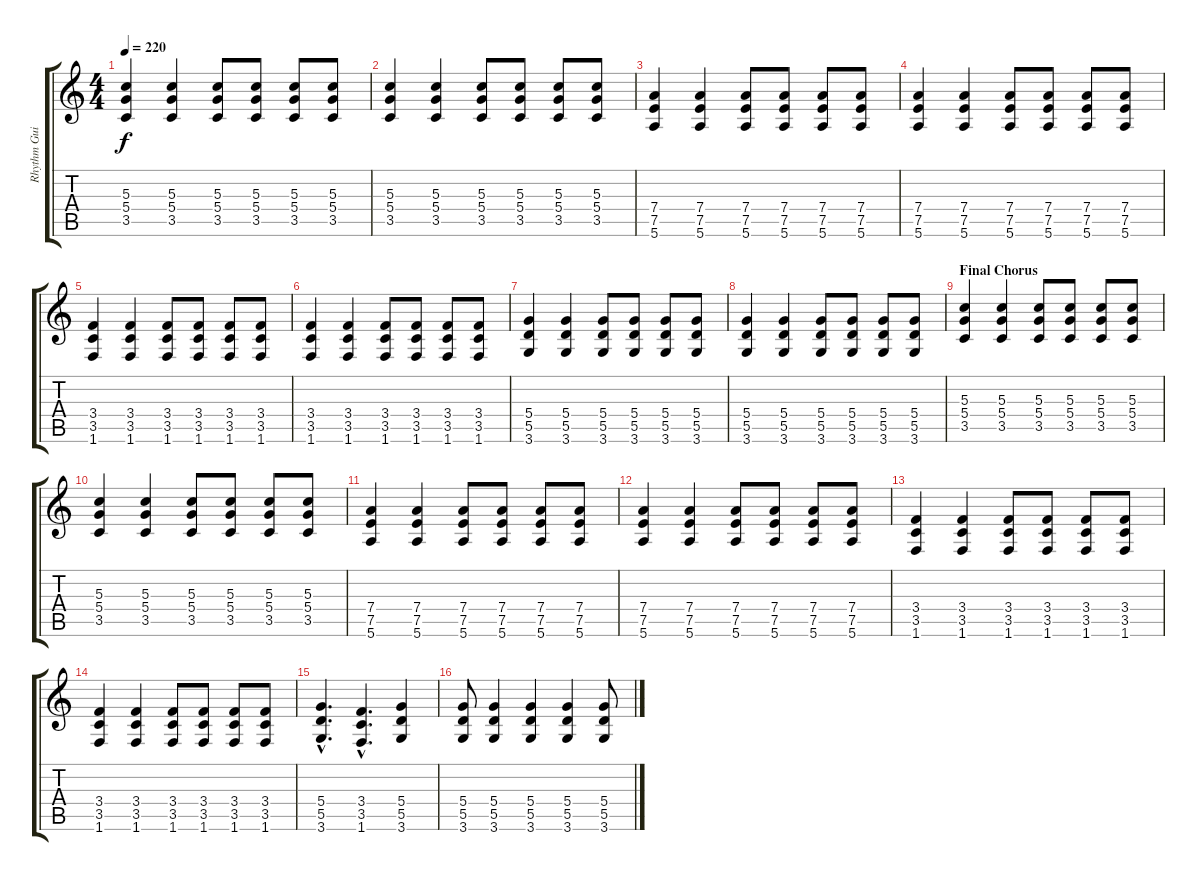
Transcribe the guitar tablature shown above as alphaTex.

\track ("Rhythm Guitar" "Rhythm Gui") {instrument distortionguitar}
\staff {score tabs}
\tuning (E4 B3 G3 D3 A2 E2) {hide}
\ts (4 4)
\tempo 220
\clef g2
\ks c
(5.3 5.4 3.5).4{dy f} (5.3 5.4 3.5).4 (5.3 5.4 3.5).8 (5.3 5.4 3.5).8 (5.3 5.4 3.5).8 (5.3 5.4 3.5).8 |
(5.3 5.4 3.5).4 (5.3 5.4 3.5).4 (5.3 5.4 3.5).8 (5.3 5.4 3.5).8 (5.3 5.4 3.5).8 (5.3 5.4 3.5).8 |
(7.4 7.5 5.6).4 (7.4 7.5 5.6).4 (7.4 7.5 5.6).8 (7.4 7.5 5.6).8 (7.4 7.5 5.6).8 (7.4 7.5 5.6).8 |
(7.4 7.5 5.6).4 (7.4 7.5 5.6).4 (7.4 7.5 5.6).8 (7.4 7.5 5.6).8 (7.4 7.5 5.6).8 (7.4 7.5 5.6).8 |
(3.4 3.5 1.6).4 (3.4 3.5 1.6).4 (3.4 3.5 1.6).8 (3.4 3.5 1.6).8 (3.4 3.5 1.6).8 (3.4 3.5 1.6).8 |
(3.4 3.5 1.6).4 (3.4 3.5 1.6).4 (3.4 3.5 1.6).8 (3.4 3.5 1.6).8 (3.4 3.5 1.6).8 (3.4 3.5 1.6).8 |
(5.4 5.5 3.6).4 (5.4 5.5 3.6).4 (5.4 5.5 3.6).8 (5.4 5.5 3.6).8 (5.4 5.5 3.6).8 (5.4 5.5 3.6).8 |
(5.4 5.5 3.6).4 (5.4 5.5 3.6).4 (5.4 5.5 3.6).8 (5.4 5.5 3.6).8 (5.4 5.5 3.6).8 (5.4 5.5 3.6).8 |
\section ("" "Final Chorus")
(5.3 5.4 3.5).4 (5.3 5.4 3.5).4 (5.3 5.4 3.5).8 (5.3 5.4 3.5).8 (5.3 5.4 3.5).8 (5.3 5.4 3.5).8 |
(5.3 5.4 3.5).4 (5.3 5.4 3.5).4 (5.3 5.4 3.5).8 (5.3 5.4 3.5).8 (5.3 5.4 3.5).8 (5.3 5.4 3.5).8 |
(7.4 7.5 5.6).4 (7.4 7.5 5.6).4 (7.4 7.5 5.6).8 (7.4 7.5 5.6).8 (7.4 7.5 5.6).8 (7.4 7.5 5.6).8 |
(7.4 7.5 5.6).4 (7.4 7.5 5.6).4 (7.4 7.5 5.6).8 (7.4 7.5 5.6).8 (7.4 7.5 5.6).8 (7.4 7.5 5.6).8 |
(3.4 3.5 1.6).4 (3.4 3.5 1.6).4 (3.4 3.5 1.6).8 (3.4 3.5 1.6).8 (3.4 3.5 1.6).8 (3.4 3.5 1.6).8 |
(3.4 3.5 1.6).4 (3.4 3.5 1.6).4 (3.4 3.5 1.6).8 (3.4 3.5 1.6).8 (3.4 3.5 1.6).8 (3.4 3.5 1.6).8 |
(5.4{hac} 5.5{hac} 3.6{hac}).4{d} (3.4{hac} 3.5{hac} 1.6{hac}).4{d} (5.4 5.5 3.6).4 |
(5.4 5.5 3.6).8 (5.4 5.5 3.6).4 (5.4 5.5 3.6).4 (5.4 5.5 3.6).4 (5.4 5.5 3.6).8
